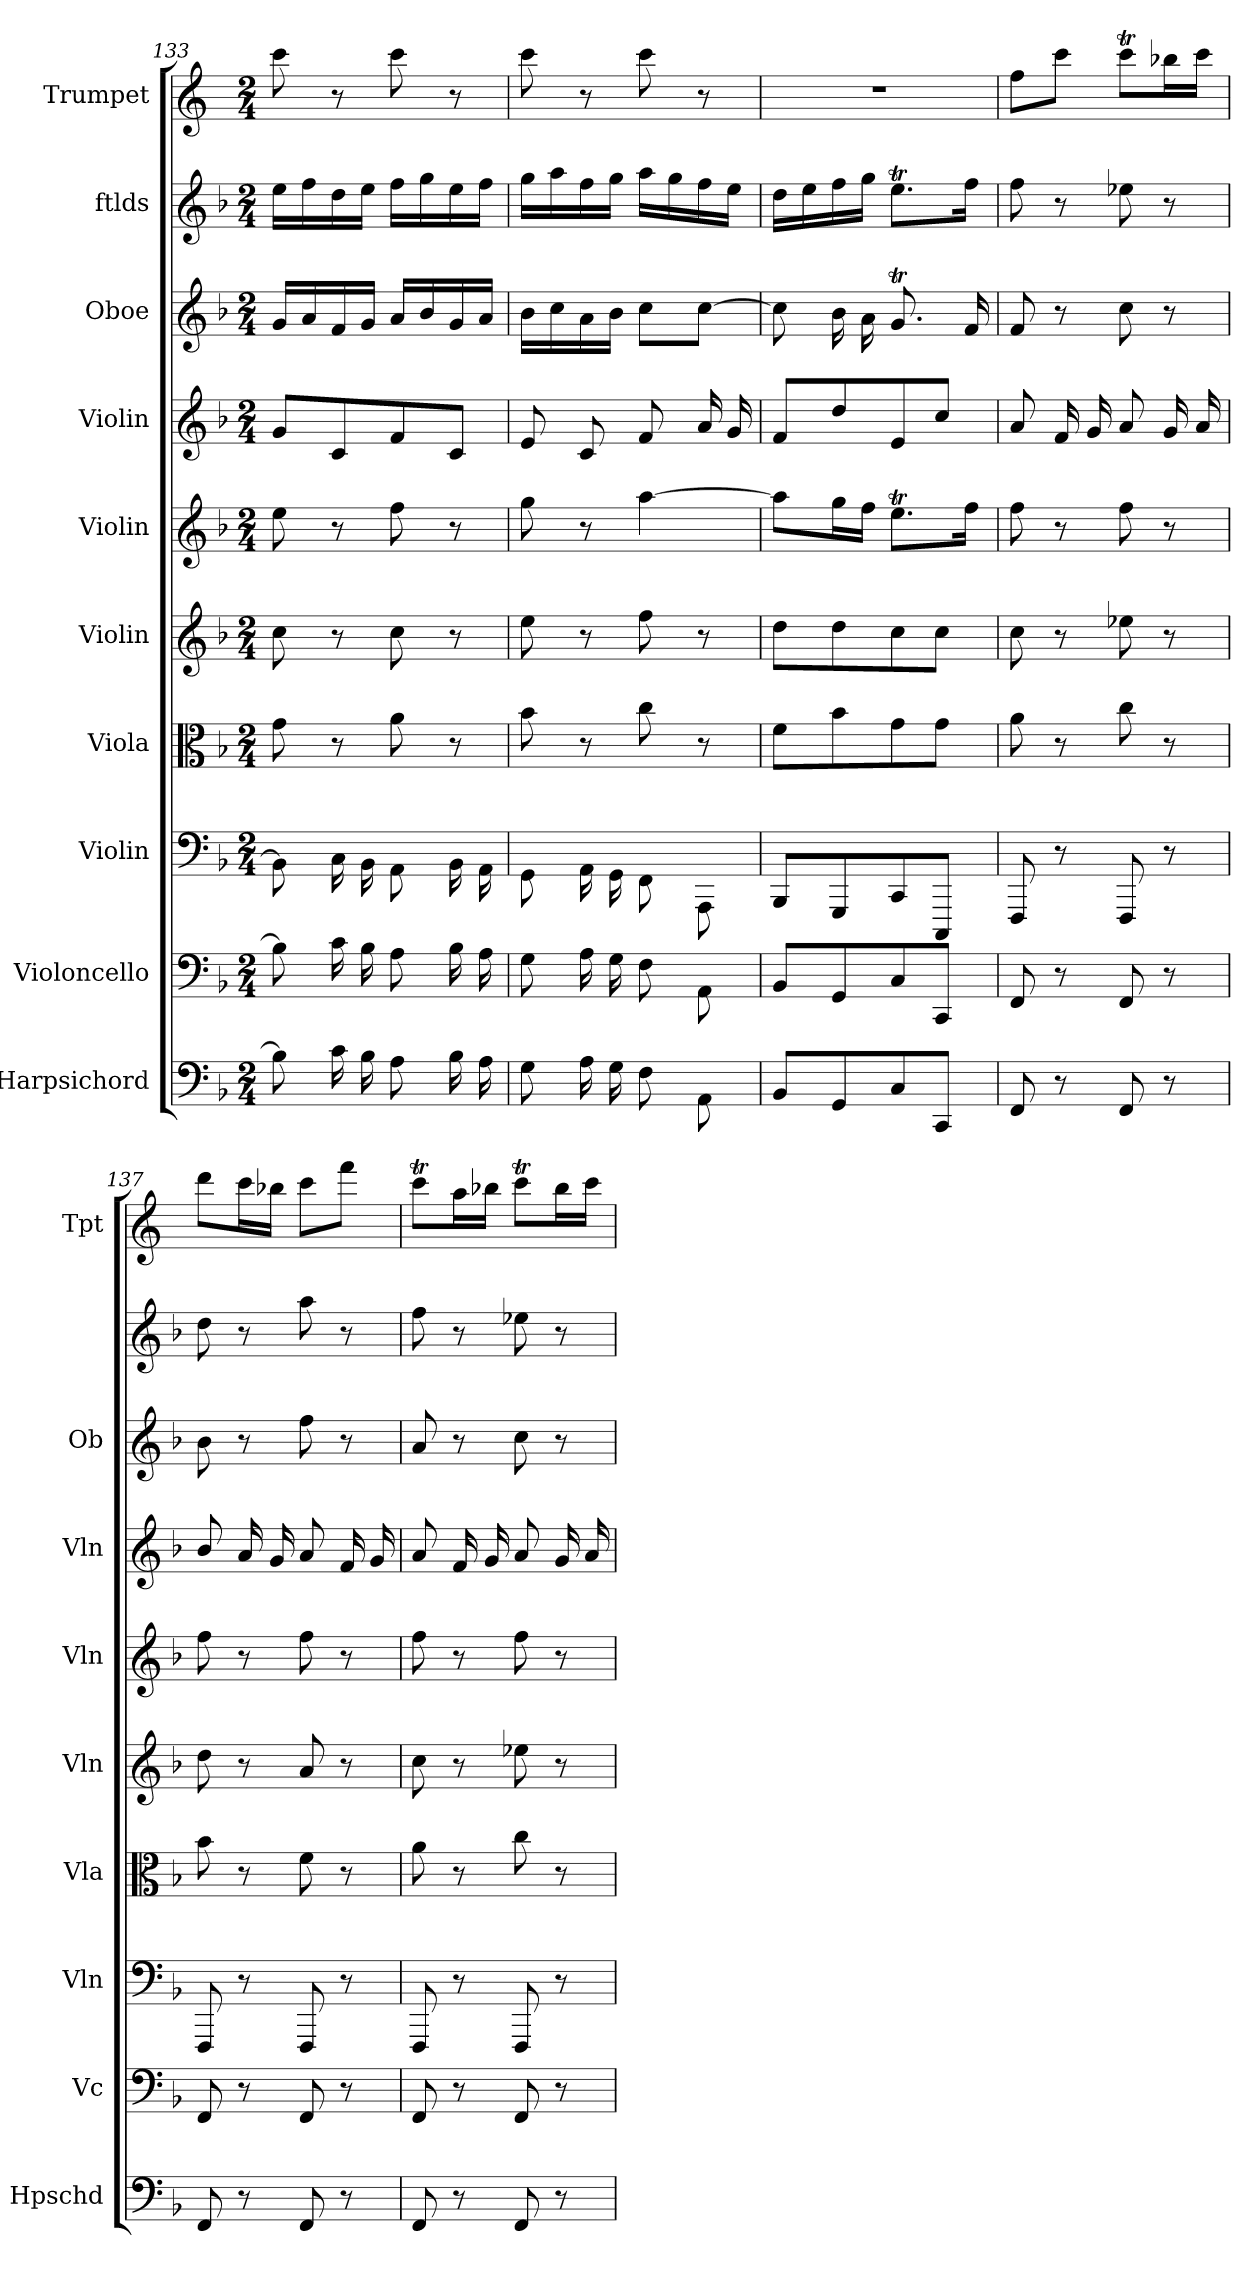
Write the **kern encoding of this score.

**kern	**kern	**kern	**kern	**kern	**kern	**kern	**kern	**kern	**kern
*part10	*part9	*part8	*part7	*part6	*part5	*part4	*part3	*part2	*part1
*staff10	*staff9	*staff8	*staff7	*staff6	*staff5	*staff4	*staff3	*staff2	*staff1
*I"Harpsichord	*I"Violoncello	*I"Violin	*I"Viola	*I"Violin	*I"Violin	*I"Violin	*I"Oboe	*I"ftlds	*I"Trumpet
*I'Hpschd	*I'Vc	*I'Vln	*I'Vla	*I'Vln	*I'Vln	*I'Vln	*I'Ob	*	*I'Tpt
*clefF4	*clefF4	*clefF4	*clefC3	*clefG2	*clefG2	*clefG2	*clefG2	*clefG2	*clefG2
*k[b-]	*k[b-]	*k[b-]	*k[b-]	*k[b-]	*k[b-]	*k[b-]	*k[b-]	*k[b-]	*k[]
*M2/4	*M2/4	*M2/4	*M2/4	*M2/4	*M2/4	*M2/4	*M2/4	*M2/4	*M2/4
=133	=133	=133	=133	=133	=133	=133	=133	=133	=133
8B-\]	8B-\]	8BB-\]	8g\	8cc\	8ee\	8g/L	16g/LL	16ee\LL	8ccc\
.	.	.	.	.	.	.	16a/	16ff\	.
16c\	16c\	16C\	8r	8r	8r	8c/	16f/	16dd\	8r
16B-\	16B-\	16BB-\	.	.	.	.	16g/JJ	16ee\JJ	.
8A\	8A\	8AA\	8a\	8cc\	8ff\	8f/	16a/LL	16ff\LL	8ccc\
.	.	.	.	.	.	.	16b-/	16gg\	.
16B-\	16B-\	16BB-\	8r	8r	8r	8c/J	16g/	16ee\	8r
16A\	16A\	16AA\	.	.	.	.	16a/JJ	16ff\JJ	.
=134	=134	=134	=134	=134	=134	=134	=134	=134	=134
8G\	8G\	8GG\	8b-\	8ee\	8gg\	8e/	16b-\LL	16gg\LL	8ccc\
.	.	.	.	.	.	.	16cc\	16aa\	.
16A\	16A\	16AA\	8r	8r	8r	8c/	16a\	16ff\	8r
16G\	16G\	16GG\	.	.	.	.	16b-\JJ	16gg\JJ	.
8F\	8F\	8FF\	8cc\	8ff\	[4aa\	8f/	8cc\L	16aa\LL	8ccc\
.	.	.	.	.	.	.	.	16gg\	.
8AA\	8AA\	8AAA\	8r	8r	.	16a/	[8cc\J	16ff\	8r
.	.	.	.	.	.	16g/	.	16ee\JJ	.
=135	=135	=135	=135	=135	=135	=135	=135	=135	=135
8BB-/L	8BB-/L	8BBB-/L	8f\L	8dd\L	8aa\L]	8f/L	8cc\]	16dd\LL	2r
.	.	.	.	.	.	.	.	16ee\	.
8GG/	8GG/	8GGG/	8b-\	8dd\	16gg\L	8dd/	16b-\	16ff\	.
.	.	.	.	.	16ff\JJ	.	16a\	16gg\JJ	.
8C/	8C/	8CC/	8g\	8cc\	8.eet\L	8e/	8.gT/	8.eet\L	.
8CC/J	8CC/J	8CCC/J	8g\J	8cc\J	.	8cc/J	.	.	.
.	.	.	.	.	16ff\Jk	.	16f/	16ff\Jk	.
=136	=136	=136	=136	=136	=136	=136	=136	=136	=136
8FF/	8FF/	8FFF/	8a\	8cc\	8ff\	8a/	8f/	8ff\	8ff\L
8r	8r	8r	8r	8r	8r	16f/	8r	8r	8ccc\J
.	.	.	.	.	.	16g/	.	.	.
8FF/	8FF/	8FFF/	8cc\	8ee-X\	8ff\	8a/	8cc\	8ee-X\	8cccT\L
8r	8r	8r	8r	8r	8r	16g/	8r	8r	16bb-X\L
.	.	.	.	.	.	16a/	.	.	16ccc\JJ
=137	=137	=137	=137	=137	=137	=137	=137	=137	=137
8FF/	8FF/	8FFF/	8b-\	8dd\	8ff\	8b-/	8b-\	8dd\	8ddd\L
8r	8r	8r	8r	8r	8r	16a/	8r	8r	16ccc\L
.	.	.	.	.	.	16g/	.	.	16bb-X\JJ
8FF/	8FF/	8FFF/	8f\	8a/	8ff\	8a/	8ff\	8aa\	8ccc\L
8r	8r	8r	8r	8r	8r	16f/	8r	8r	8fff\J
.	.	.	.	.	.	16g/	.	.	.
=138	=138	=138	=138	=138	=138	=138	=138	=138	=138
8FF/	8FF/	8FFF/	8a\	8cc\	8ff\	8a/	8a/	8ff\	8cccT\L
8r	8r	8r	8r	8r	8r	16f/	8r	8r	16aa\L
.	.	.	.	.	.	16g/	.	.	16bb-X\JJ
8FF/	8FF/	8FFF/	8cc\	8ee-X\	8ff\	8a/	8cc\	8ee-X\	8cccT\L
8r	8r	8r	8r	8r	8r	16g/	8r	8r	16bb-\L
.	.	.	.	.	.	16a/	.	.	16ccc\JJ
=	=	=	=	=	=	=	=	=	=
*-	*-	*-	*-	*-	*-	*-	*-	*-	*-
